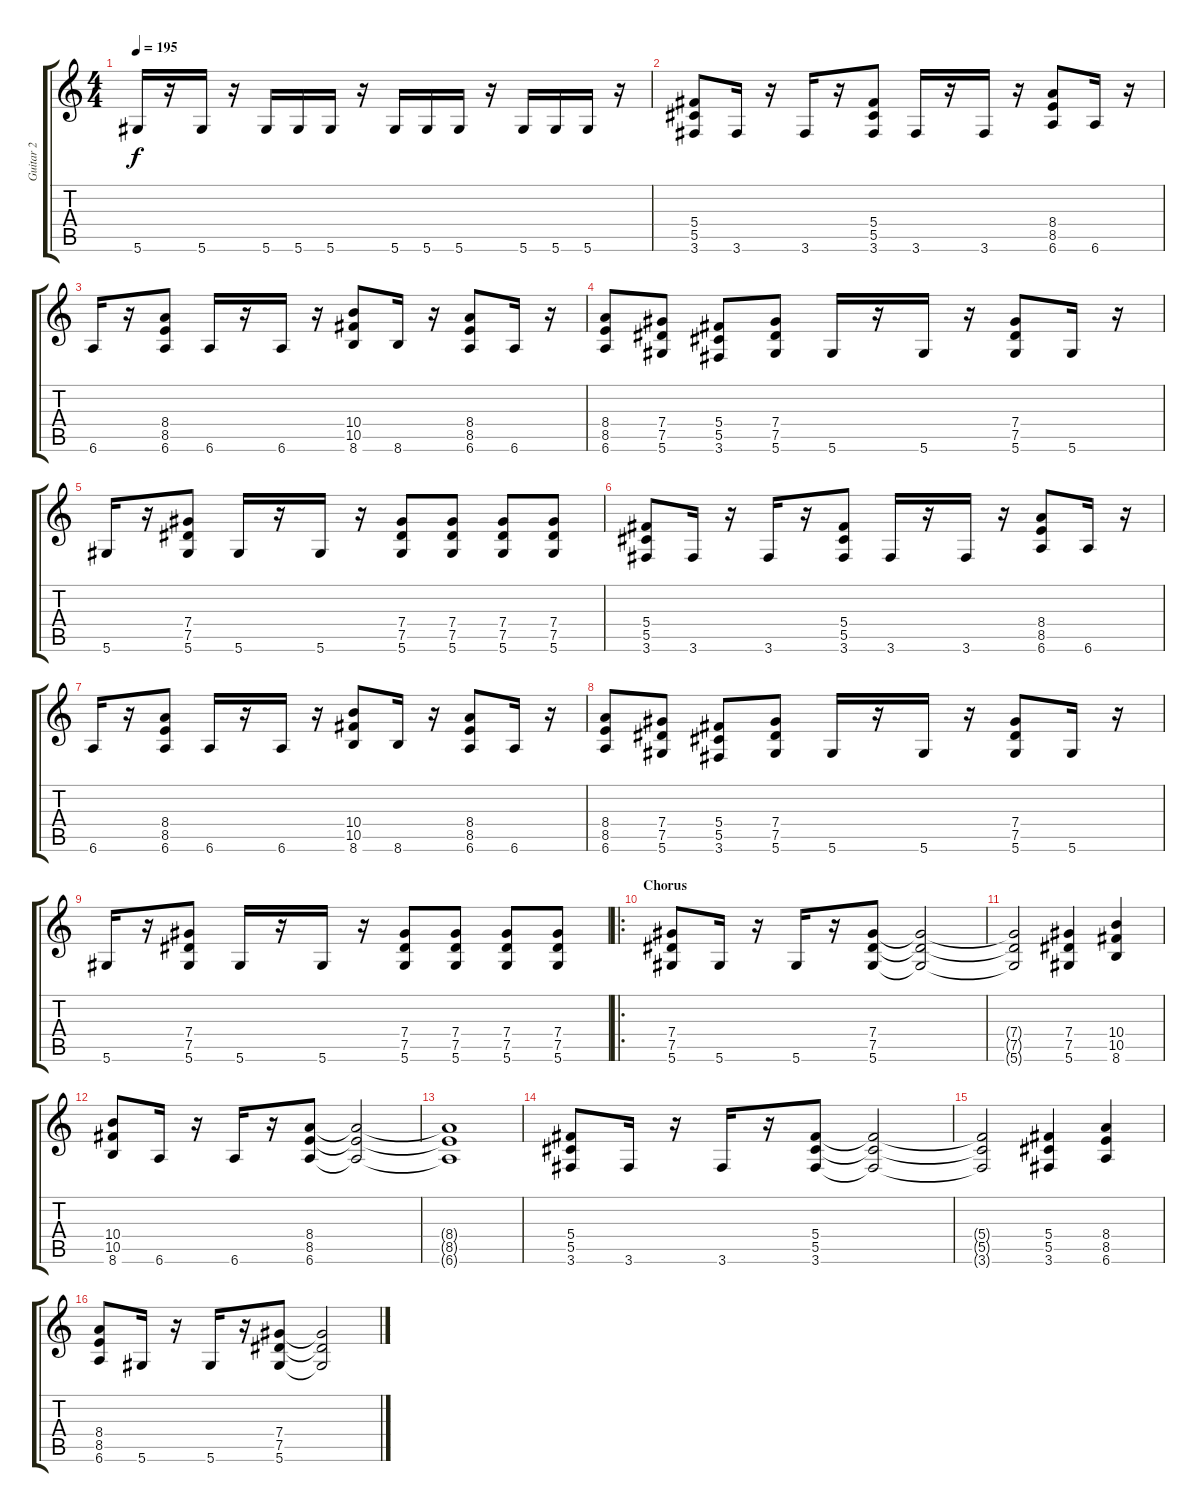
\track ("Guitar 2" "Guitar 2") {instrument distortionguitar}
\staff {score tabs}
\tuning (Eb4 Bb3 Gb3 Db3 Ab2 Eb2) {hide}
\ts (4 4)
\tempo 195
\clef g2
\ks c
5.6.16{dy f} r.16 5.6.16 r.16 5.6.16 5.6.16 5.6.16 r.16 5.6.16 5.6.16 5.6.16 r.16 5.6.16 5.6.16 5.6.16 r.16 |
(5.4 5.5 3.6).8 3.6.16 r.16 3.6.16 r.16 (5.4 5.5 3.6).8 3.6.16 r.16 3.6.16 r.16 (8.4 8.5 6.6).8 6.6.16 r.16 |
6.6.16 r.16 (8.4 8.5 6.6).8 6.6.16 r.16 6.6.16 r.16 (10.4 10.5 8.6).8 8.6.16 r.16 (8.4 8.5 6.6).8 6.6.16 r.16 |
(8.4 8.5 6.6).8 (7.4 7.5 5.6).8 (5.4 5.5 3.6).8 (7.4 7.5 5.6).8 5.6.16 r.16 5.6.16 r.16 (7.4 7.5 5.6).8 5.6.16 r.16 |
5.6.16 r.16 (7.4 7.5 5.6).8 5.6.16 r.16 5.6.16 r.16 (7.4 7.5 5.6).8 (7.4 7.5 5.6).8 (7.4 7.5 5.6).8 (7.4 7.5 5.6).8 |
(5.4 5.5 3.6).8 3.6.16 r.16 3.6.16 r.16 (5.4 5.5 3.6).8 3.6.16 r.16 3.6.16 r.16 (8.4 8.5 6.6).8 6.6.16 r.16 |
6.6.16 r.16 (8.4 8.5 6.6).8 6.6.16 r.16 6.6.16 r.16 (10.4 10.5 8.6).8 8.6.16 r.16 (8.4 8.5 6.6).8 6.6.16 r.16 |
(8.4 8.5 6.6).8 (7.4 7.5 5.6).8 (5.4 5.5 3.6).8 (7.4 7.5 5.6).8 5.6.16 r.16 5.6.16 r.16 (7.4 7.5 5.6).8 5.6.16 r.16 |
5.6.16 r.16 (7.4 7.5 5.6).8 5.6.16 r.16 5.6.16 r.16 (7.4 7.5 5.6).8 (7.4 7.5 5.6).8 (7.4 7.5 5.6).8 (7.4 7.5 5.6).8 |
\ro
\section ("" "Chorus")
(7.4 7.5 5.6).8 5.6.16 r.16 5.6.16 r.16 (7.4 7.5 5.6).8 (7.4{t} 7.5{t} 5.6{t}).2 |
(7.4{t} 7.5{t} 5.6{t}).2 (7.4 7.5 5.6).4 (10.4 10.5 8.6).4 |
(10.4 10.5 8.6).8 6.6.16 r.16 6.6.16 r.16 (8.4 8.5 6.6).8 (8.4{t} 8.5{t} 6.6{t}).2 |
(8.4{t} 8.5{t} 6.6{t}).1 |
(5.4 5.5 3.6).8 3.6.16 r.16 3.6.16 r.16 (5.4 5.5 3.6).8 (5.4{t} 5.5{t} 3.6{t}).2 |
(5.4{t} 5.5{t} 3.6{t}).2 (5.4 5.5 3.6).4 (8.4 8.5 6.6).4 |
(8.4 8.5 6.6).8 5.6.16 r.16 5.6.16 r.16 (7.4 7.5 5.6).8 (7.4{t} 7.5{t} 5.6{t}).2
